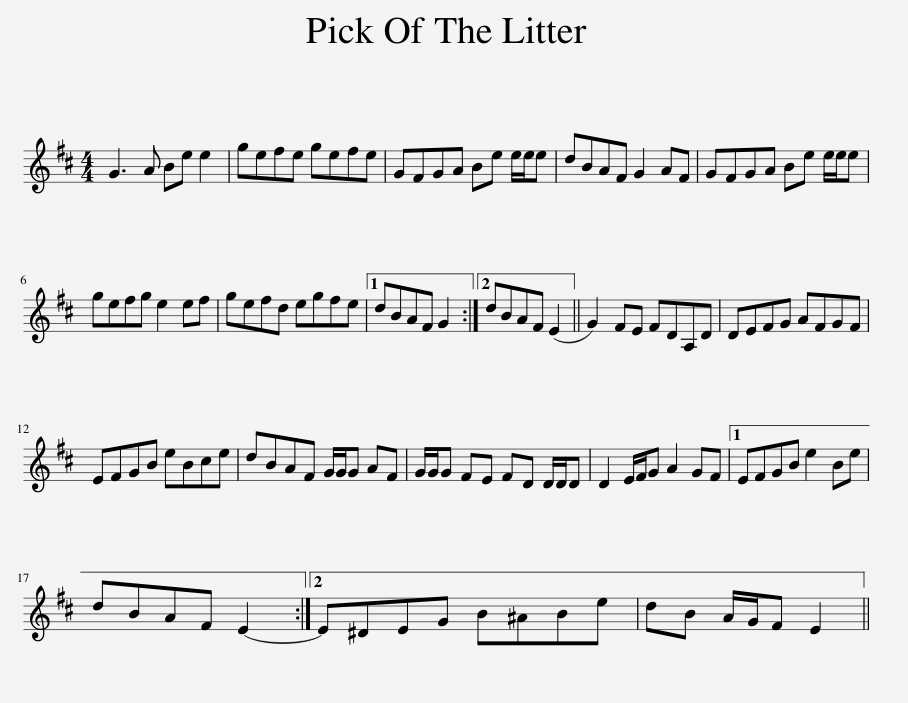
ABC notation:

X:1
L:1/8
M:4/4
I:linebreak $
K:D
V:1 treble
V:1
 G3 A Be e2 | gefe gefe | GFGA Be e/e/e | dBAF G2 AF | GFGA Be e/e/e |$ %5
 gefg e2 ef | gefd egfe |1 dBAF G2 :|2 dBAF (E2 || G2) FE FDA,D | %10
 DEFG AFGF |$ EFGB eBce | dBAF G/G/G AF | G/G/G FE FD D/D/D | D2 E/F/G A2 GF |1 %15
 EFGB e2 Be |$ dBAF E2- :|2 E^DEG B^ABe | dB A/G/F E2 || %19
